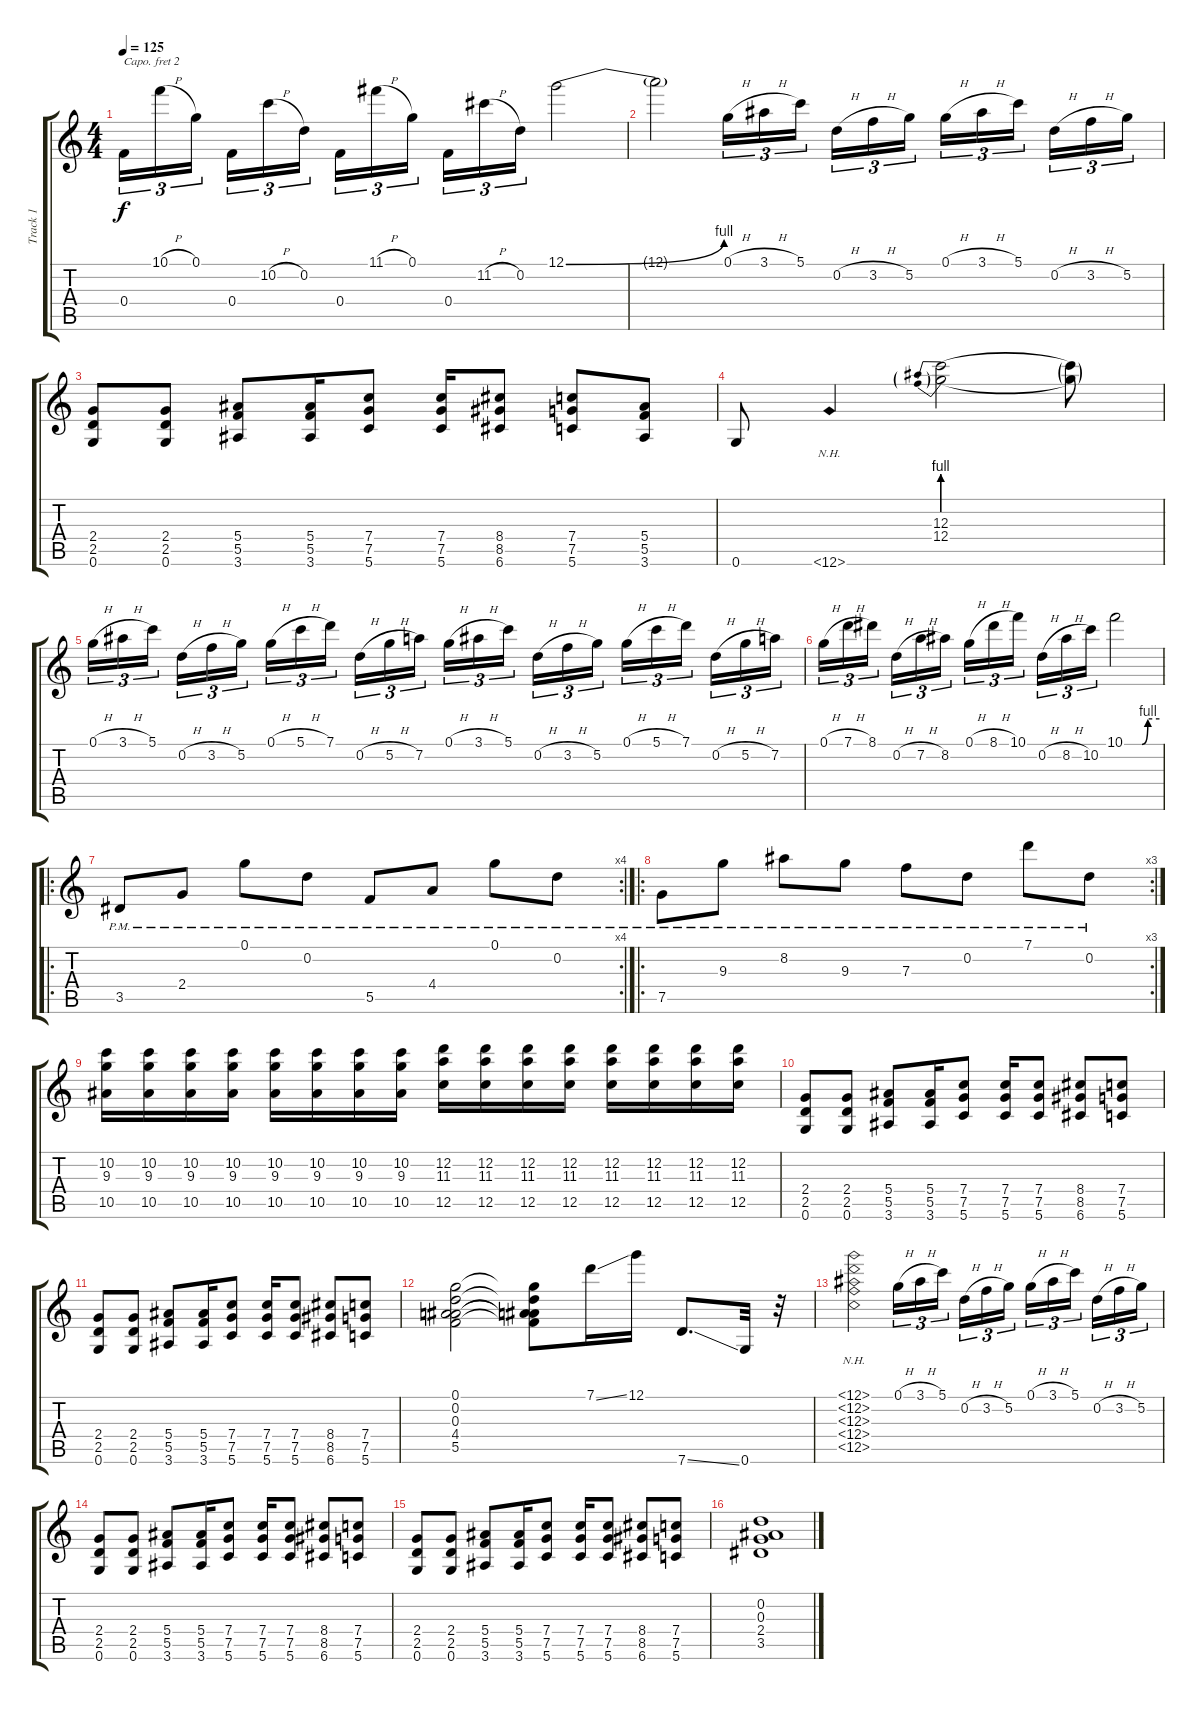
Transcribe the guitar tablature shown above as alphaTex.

\track ("Track 1" "Track 1") {instrument distortionguitar}
\staff {score tabs}
\capo 2
\tuning (F4 C4 Ab3 Eb3 Bb2 F2) {hide}
\ts (4 4)
\tempo 125
\clef g2
\ks c
0.4.16{tu (3 2) dy f} 10.1{h}.16{tu (3 2)} 0.1.16{tu (3 2)} 0.4.16{tu (3 2)} 10.2{h}.16{tu (3 2)} 0.2.16{tu (3 2)} 0.4.16{tu (3 2)} 11.1{h}.16{tu (3 2)} 0.1.16{tu (3 2)} 0.4.16{tu (3 2)} 11.2{h}.16{tu (3 2)} 0.2.16{tu (3 2)} 12.1{be (bend 0 0 60 4)}.2 |
12.1{t}.2 0.1{h}.16{tu (3 2)} 3.1{h}.16{tu (3 2)} 5.1.16{tu (3 2)} 0.2{h}.16{tu (3 2)} 3.2{h}.16{tu (3 2)} 5.2.16{tu (3 2)} 0.1{h}.16{tu (3 2)} 3.1{h}.16{tu (3 2)} 5.1.16{tu (3 2)} 0.2{h}.16{tu (3 2)} 3.2{h}.16{tu (3 2)} 5.2.16{tu (3 2)} |
(2.4 2.5 0.6).8 (2.4 2.5 0.6).8 (5.4 5.5 3.6).8 (5.4 5.5 3.6).16 (7.4 7.5 5.6).8 (7.4 7.5 5.6).16 (8.4 8.5 6.6).8 (7.4 7.5 5.6).8 (5.4 5.5 3.6).8 |
0.6.8 12.6{nh}.4 (12.3{be (prebend 0 4 60 4)} 12.4{be (prebend 0 4 60 4)}).2 (12.3{t} 12.4{t}).8 |
0.1{h}.16{tu (3 2)} 3.1{h}.16{tu (3 2)} 5.1.16{tu (3 2)} 0.2{h}.16{tu (3 2)} 3.2{h}.16{tu (3 2)} 5.2.16{tu (3 2)} 0.1{h}.16{tu (3 2)} 5.1{h}.16{tu (3 2)} 7.1.16{tu (3 2)} 0.2{h}.16{tu (3 2)} 5.2{h}.16{tu (3 2)} 7.2.16{tu (3 2)} 0.1{h}.16{tu (3 2)} 3.1{h}.16{tu (3 2)} 5.1.16{tu (3 2)} 0.2{h}.16{tu (3 2)} 3.2{h}.16{tu (3 2)} 5.2.16{tu (3 2)} 0.1{h}.16{tu (3 2)} 5.1{h}.16{tu (3 2)} 7.1.16{tu (3 2)} 0.2{h}.16{tu (3 2)} 5.2{h}.16{tu (3 2)} 7.2.16{tu (3 2)} |
0.1{h}.16{tu (3 2)} 7.1{h}.16{tu (3 2)} 8.1.16{tu (3 2)} 0.2{h}.16{tu (3 2)} 7.2{h}.16{tu (3 2)} 8.2.16{tu (3 2)} 0.1{h}.16{tu (3 2)} 8.1{h}.16{tu (3 2)} 10.1.16{tu (3 2)} 0.2{h}.16{tu (3 2)} 8.2{h}.16{tu (3 2)} 10.2.16{tu (3 2)} 10.1{be (custom 0 0 30 0 40 4 60 4)}.2 |
\ro
\rc 4
3.5{pm}.8 2.4{pm}.8 0.1{pm}.8 0.2{pm}.8 5.5{pm}.8 4.4{pm}.8 0.1{pm}.8 0.2{pm}.8 |
\ro
\rc 3
7.5{pm}.8 9.3{pm}.8 8.2{pm}.8 9.3{pm}.8 7.3{pm}.8 0.2{pm}.8 7.1{pm}.8 0.2{pm}.8 |
(10.2 9.3 10.5).16 (10.2 9.3 10.5).16 (10.2 9.3 10.5).16 (10.2 9.3 10.5).16 (10.2 9.3 10.5).16 (10.2 9.3 10.5).16 (10.2 9.3 10.5).16 (10.2 9.3 10.5).16 (12.2 11.3 12.5).16 (12.2 11.3 12.5).16 (12.2 11.3 12.5).16 (12.2 11.3 12.5).16 (12.2 11.3 12.5).16 (12.2 11.3 12.5).16 (12.2 11.3 12.5).16 (12.2 11.3 12.5).16 |
(2.4 2.5 0.6).8 (2.4 2.5 0.6).8 (5.4 5.5 3.6).8 (5.4 5.5 3.6).16 (7.4 7.5 5.6).8 (7.4 7.5 5.6).16 (7.4 7.5 5.6).8 (8.4 8.5 6.6).8 (7.4 7.5 5.6).8 |
(2.4 2.5 0.6).8 (2.4 2.5 0.6).8 (5.4 5.5 3.6).8 (5.4 5.5 3.6).16 (7.4 7.5 5.6).8 (7.4 7.5 5.6).16 (7.4 7.5 5.6).8 (8.4 8.5 6.6).8 (7.4 7.5 5.6).8 |
(0.1 0.2 0.3 4.4 5.5).2 (0.1{t} 0.2{t} 0.3{t} 4.4{t} 5.5{t}).8 7.1{ss}.16 12.1.16 7.6{ss}.8{d} 0.6.32 r.32 |
(12.1{nh} 12.2{nh} 12.3{nh} 12.4{nh} 12.5{nh}).2 0.1{h}.16{tu (3 2)} 3.1{h}.16{tu (3 2)} 5.1.16{tu (3 2)} 0.2{h}.16{tu (3 2)} 3.2{h}.16{tu (3 2)} 5.2.16{tu (3 2)} 0.1{h}.16{tu (3 2)} 3.1{h}.16{tu (3 2)} 5.1.16{tu (3 2)} 0.2{h}.16{tu (3 2)} 3.2{h}.16{tu (3 2)} 5.2.16{tu (3 2)} |
(2.4 2.5 0.6).8 (2.4 2.5 0.6).8 (5.4 5.5 3.6).8 (5.4 5.5 3.6).16 (7.4 7.5 5.6).8 (7.4 7.5 5.6).16 (7.4 7.5 5.6).8 (8.4 8.5 6.6).8 (7.4 7.5 5.6).8 |
(2.4 2.5 0.6).8 (2.4 2.5 0.6).8 (5.4 5.5 3.6).8 (5.4 5.5 3.6).16 (7.4 7.5 5.6).8 (7.4 7.5 5.6).16 (7.4 7.5 5.6).8 (8.4 8.5 6.6).8 (7.4 7.5 5.6).8 |
(0.2 0.3 2.4 3.5).1
